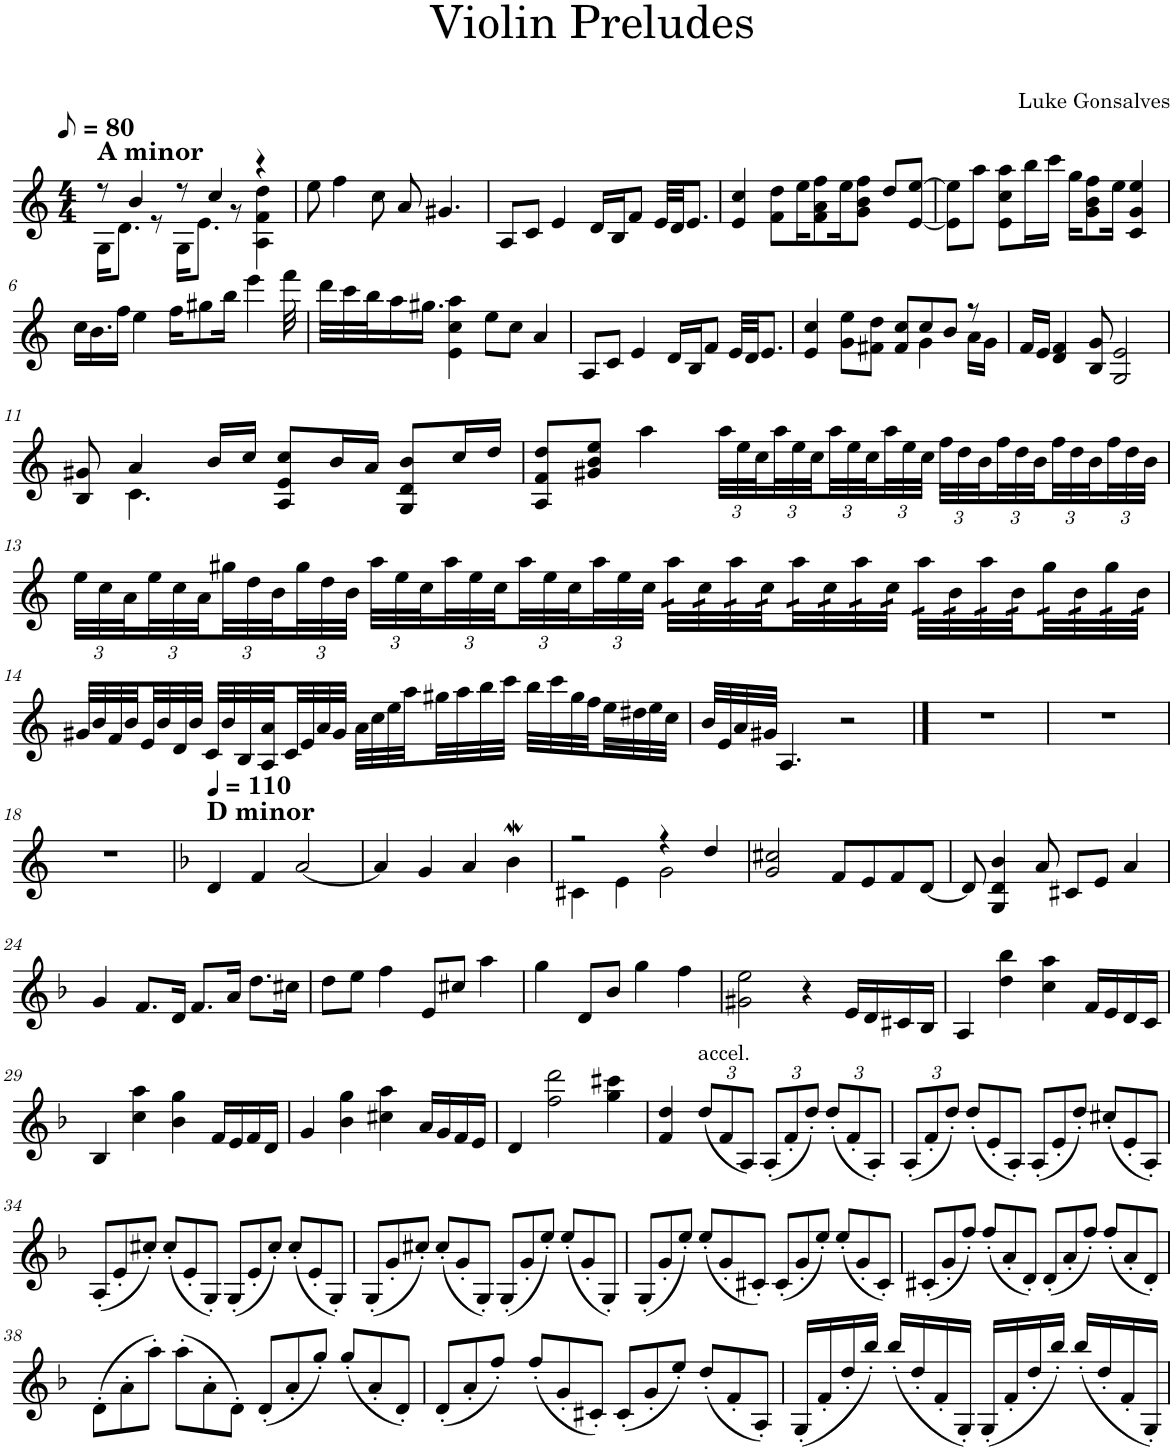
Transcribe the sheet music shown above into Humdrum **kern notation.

**kern
*part1
*staff1
*I"Violin
*I'Vln.
*clefG2
*k[]
*M4/4
*MM40
=1
*^
!LO:TX:a:B:t=A minor	!
8r	16G\KL
.	8.d\J
4b/	.
.	8r
8r	16G\KL
.	8.e\J
4cc/	.
.	8r
4r	4A\ 4f\ 4dd\
*v	*v
=2
8ee\
4ff\
8cc\
8a/
4.g#X/
=3
8A/L
8c/J
4e/
16d/LL
16B/J
8f/J
32e/LLL
32d/JJ
8.e/J
=4
4e/ 4cc/
8f\ 8dd\L
16ee\K
8f\ 8a\ 8ff\
16ee\K
8g\ 8b\ 8ff\J
8dd/L
[8e/ [8ee/J
=5
8e\] 8ee\]L
8aa\J
8e\ 8cc\ 8aa\L
16bb\L
16ccc\JJ
16gg\KL
8g\ 8b\ 8ff\
16ee\Jk
4c/ 4g/ 4ee/
!!LO:LB:g=z
=6
16cc\LL
16.b\
16ff\JJ
4ee\
16ff\KL
8gg#X\
16bb\Jk
4eee\
32fff\
=7
32ddd\LLL
32ccc\
32bb\J
16aa\
16.gg#X\JJ
4e\ 4cc\ 4aa\
8ee\L
8cc\J
4a/
=8
8A/L
8c/J
4e/
16d/LL
16B/J
8f/J
32e/LLL
32d/JJ
8.e/J
=9
*^
4e/ 4cc/	8ryy
*v	*v
8g\ 8ee\L
8f#X\ 8dd\J
8f#/ 8cc/L
*^
8cc/	4g\
8b/J	.
8r	16a\LL
.	16g\JJ
*v	*v
=10
16f/LL
16e/JJ
4d/ 4f/
8B/ 8g/
2G/ 2e/
!!LO:LB:g=z
=11
*^
8B/ 8g#X/	8ryy
4a/	4.c\
16b/LL	.
16cc/JJ	.
8A/ 8e/ 8cc/L	2ryy
16b/L	.
16a/JJ	.
8G/ 8d/ 8b/L	.
16cc/L	.
16dd/JJ	.
*v	*v
=12
8A/ 8f/ 8dd/L
8g#X/ 8b/ 8ee/J
4aa\
*Xbrackettup
48aa\LLL
48ee\
48cc\
48aa\
48ee\
48cc\
48aa\
48ee\
48cc\
48aa\
48ee\
48cc\JJJ
48ff\LLL
48dd\
48b\
48ff\
48dd\
48b\
48ff\
48dd\
48b\
48ff\
48dd\
48b\JJJ
!!LO:LB:g=z
=13
48ee\LLL
48cc\
48a\
48ee\
48cc\
48a\
48gg#X\
48dd\
48b\
48gg#\
48dd\
48b\JJJ
48aa\LLL
48ee\
48cc\
48aa\
48ee\
48cc\
48aa\
48ee\
48cc\
48aa\
48ee\
48cc\JJJ
*tremolo
64aa\LLLL
64aa\
64cc\
64cc\
64aa\
64aa\
64cc\
64cc\
64aa\
64aa\
64cc\
64cc\
64aa\
64aa\
64cc\
64cc\JJJJ
64aa\LLLL
64aa\
64b\
64b\
64aa\
64aa\
64b\
64b\
64gg#\
64gg#\
64b\
64b\
64gg#\
64gg#\
64b\
64b\JJJJ
*Xtremolo
!!LO:LB:g=z
=14
32g#X/LLL
32b/
32f/
32b/
32e/
32b/
32d/
32b/JJJ
32c/LLL
32b/
32B/
32A/ 32a/
32c/
32e/
32a/
32g#/JJJ
32a\LLL
32cc\
32ee\
32aa\
32gg#X\
32aa\
32bb\
32ccc\JJJ
32bb\LLL
32ccc\
32gg#\
32ff\
32ee\
32dd#X\
32ee\
32cc\JJJ
=15
32b/LLL
32e/
32a/
32g#X/JJJ
4.A/
2r
==16
1r
=17
1r
!!LO:LB:g=z
=18
1r
=19
*k[b-]
*MM110
!LO:TX:a:B:t=D minor
4d/
4f/
[2a/
=20
4a/]
4g/
4a/
4b-w\
=21
*^
2r	4c#X\
.	4e\
4r	2g\
4dd/	.
*v	*v
=22
2g/ 2cc#X/
8f/L
8e/
8f/
[8d/J
=23
8d/]
4G/ 4d/ 4b-/
8a/
8c#X/L
8e/J
4a/
!!LO:LB:g=z
=24
4g/
8.f/L
16d/Jk
8.f/L
16a/Jk
8.dd\L
16cc#X\Jk
=25
8dd\L
8ee\J
4ff\
8e/L
8cc#X/J
4aa\
=26
4gg\
8d/L
8b-/J
4gg\
4ff\
=27
2g#X\ 2ee\
4r
16e/LL
16d/
16c#X/
16B-/JJ
=28
4A/
4dd\ 4bb-\
4cc\ 4aa\
16f/LL
16e/
16d/
16c/JJ
!!LO:LB:g=z
=29
4B-/
4cc\ 4aa\
4b-\ 4gg\
16f/LL
16e/
16f/
16d/JJ
=30
4g/
4b-\ 4gg\
4cc#X\ 4aa\
16a/LL
16g/
16f/
16e/JJ
=31
4d/
2ff\ 2ddd\
4gg\ 4ccc#X\
=32
4f/ 4dd/
!LO:TX:a:t=accel.
(12dd/L
12f/
12A/J)
(12A'/L
12f'/
12dd'/J)
(12dd'/L
12f'/
12A'/J)
=33
(12A'/L
12f'/
12dd'/J)
(12dd'/L
12e'/
12A'/J)
(12A'/L
12e'/
12dd'/J)
(12cc#X'/L
12e'/
12A'/J)
!!LO:LB:g=z
=34
(12A'/L
12e'/
12cc#X'/J)
(12cc#'/L
12e'/
12G'/J)
(12G'/L
12e'/
12cc#'/J)
(12cc#'/L
12e'/
12G'/J)
=35
(12G'/L
12g'/
12cc#X'/J)
(12cc#'/L
12g'/
12G'/J)
(12G'/L
12g'/
12ee'/J)
(12ee'/L
12g'/
12G'/J)
=36
(12G'/L
12g'/
12ee'/J)
(12ee'/L
12g'/
12c#X'/J)
(12c#'/L
12g'/
12ee'/J)
(12ee'/L
12g'/
12c#'/J)
=37
(12c#X'/L
12g'/
12ff'/J)
(12ff'/L
12a'/
12d'/J)
(12d'/L
12a'/
12ff'/J)
(12ff'/L
12a'/
12d'/J)
!!LO:LB:g=z
=38
(12d'\L
12a'\
12aa'\J)
(12aa'\L
12a'\
12d'\J)
(12d'/L
12a'/
12gg'/J)
(12gg'/L
12a'/
12d'/J)
=39
(12d'/L
12a'/
12ff'/J)
(12ff'/L
12g'/
12c#X'/J)
(12c#'/L
12g'/
12ee'/J)
(12dd'/L
12f'/
12A'/J)
=40
(16G'/LL
16f'/
16dd'/
16bb-'/JJ)
(16bb-'/LL
16dd'/
16f'/
16G'/JJ)
(16G'/LL
16f'/
16dd'/
16bb-'/JJ)
(16bb-'/LL
16dd'/
16f'/
16G'/JJ)
=
*-
